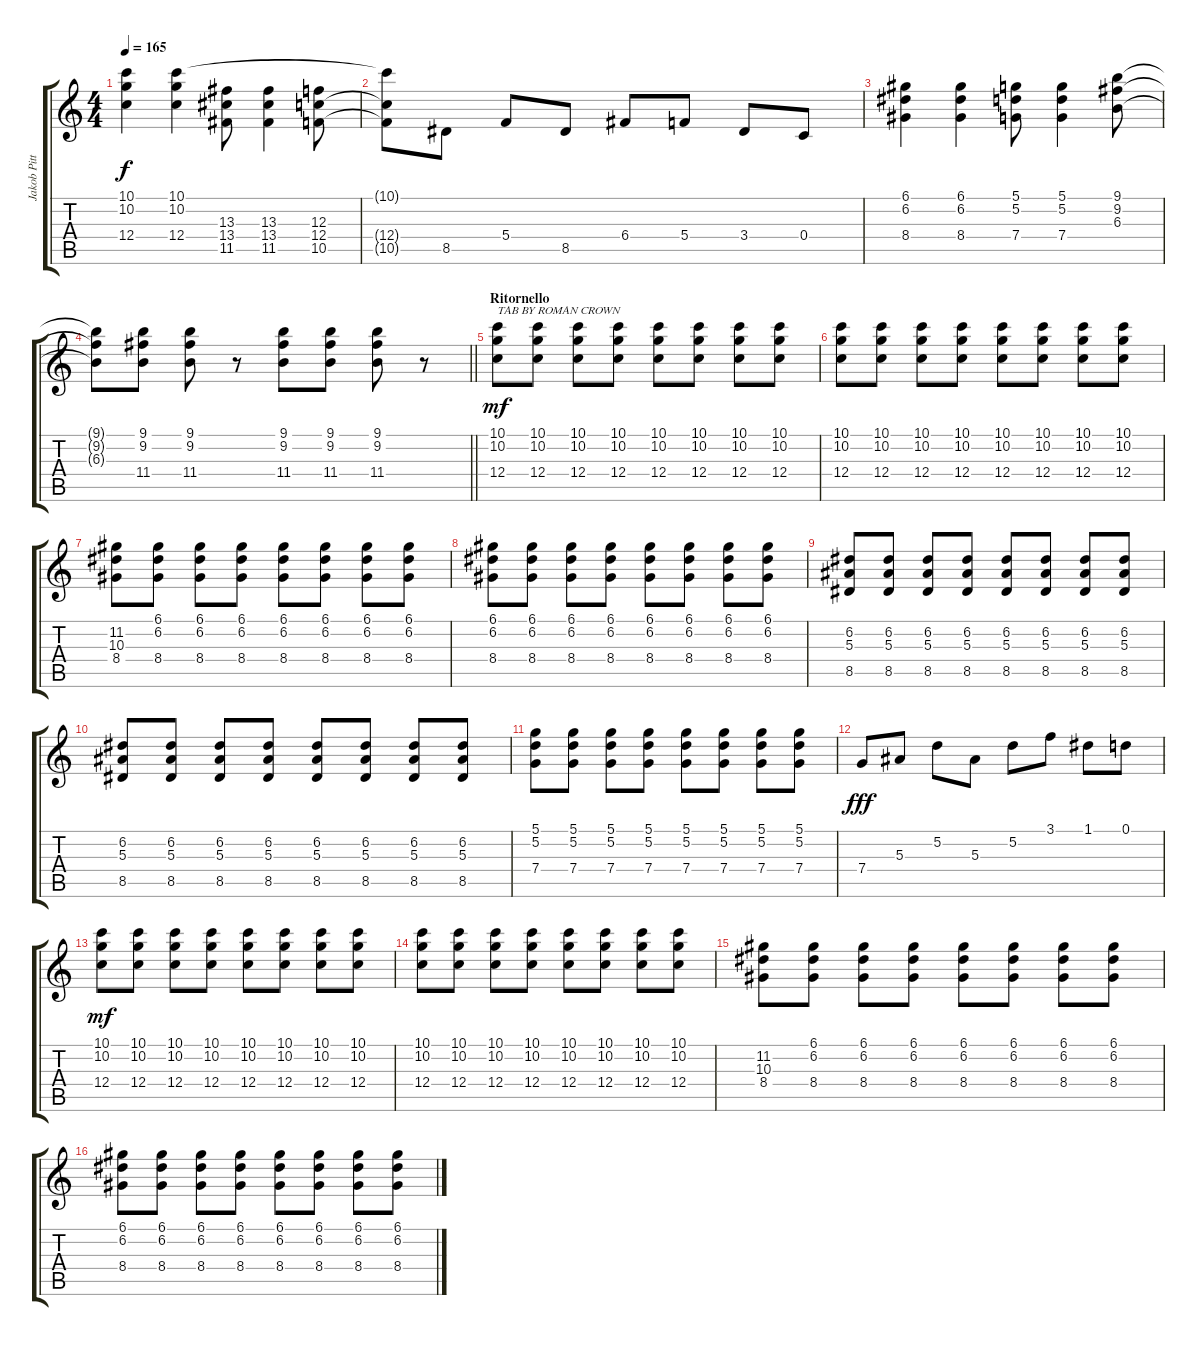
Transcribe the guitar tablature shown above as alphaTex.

\track ("Jakob Pitts (Jake)" "Jakob Pitt") {instrument overdrivenguitar}
\staff {score tabs}
\tuning (D4 A3 F3 C3 G2 C2) {hide}
\ts (4 4)
\tempo 165
\clef g2
\ks c
(10.1 10.2 12.4).4{dy f} (10.1 10.2 12.4).4 (13.3 13.4 11.5).8 (13.3 13.4 11.5).4 (12.3 12.4 10.5).8 |
(10.1{t} 12.4{t} 10.5{t}).8 8.5.8 5.4.8 8.5.8 6.4.8 5.4.8 3.4.8 0.4.8 |
(6.1 6.2 8.4).4 (6.1 6.2 8.4).4 (5.1 5.2 7.4).8 (5.1 5.2 7.4).4 (9.1 9.2 6.3).8 |
\barLineRight lightlight
(9.1{t} 9.2{t} 6.3{t}).8 (9.1 9.2 11.4).8 (9.1 9.2 11.4).8 r.8 (9.1 9.2 11.4).8 (9.1 9.2 11.4).8 (9.1 9.2 11.4).8 r.8 |
\section ("" "Ritornello")
(10.1 10.2 12.4).8{txt "TAB BY ROMAN CROWN" dy mf} (10.1 10.2 12.4).8 (10.1 10.2 12.4).8 (10.1 10.2 12.4).8 (10.1 10.2 12.4).8 (10.1 10.2 12.4).8 (10.1 10.2 12.4).8 (10.1 10.2 12.4).8 |
(10.1 10.2 12.4).8 (10.1 10.2 12.4).8 (10.1 10.2 12.4).8 (10.1 10.2 12.4).8 (10.1 10.2 12.4).8 (10.1 10.2 12.4).8 (10.1 10.2 12.4).8 (10.1 10.2 12.4).8 |
(11.2 10.3 8.4).8 (6.1 6.2 8.4).8 (6.1 6.2 8.4).8 (6.1 6.2 8.4).8 (6.1 6.2 8.4).8 (6.1 6.2 8.4).8 (6.1 6.2 8.4).8 (6.1 6.2 8.4).8 |
(6.1 6.2 8.4).8 (6.1 6.2 8.4).8 (6.1 6.2 8.4).8 (6.1 6.2 8.4).8 (6.1 6.2 8.4).8 (6.1 6.2 8.4).8 (6.1 6.2 8.4).8 (6.1 6.2 8.4).8 |
(6.2 5.3 8.5).8 (6.2 5.3 8.5).8 (6.2 5.3 8.5).8 (6.2 5.3 8.5).8 (6.2 5.3 8.5).8 (6.2 5.3 8.5).8 (6.2 5.3 8.5).8 (6.2 5.3 8.5).8 |
(6.2 5.3 8.5).8 (6.2 5.3 8.5).8 (6.2 5.3 8.5).8 (6.2 5.3 8.5).8 (6.2 5.3 8.5).8 (6.2 5.3 8.5).8 (6.2 5.3 8.5).8 (6.2 5.3 8.5).8 |
(5.1 5.2 7.4).8 (5.1 5.2 7.4).8 (5.1 5.2 7.4).8 (5.1 5.2 7.4).8 (5.1 5.2 7.4).8 (5.1 5.2 7.4).8 (5.1 5.2 7.4).8 (5.1 5.2 7.4).8 |
7.4.8{dy fff} 5.3.8 5.2.8 5.3.8 5.2.8 3.1.8 1.1.8 0.1.8 |
(10.1 10.2 12.4).8{dy mf} (10.1 10.2 12.4).8 (10.1 10.2 12.4).8 (10.1 10.2 12.4).8 (10.1 10.2 12.4).8 (10.1 10.2 12.4).8 (10.1 10.2 12.4).8 (10.1 10.2 12.4).8 |
(10.1 10.2 12.4).8 (10.1 10.2 12.4).8 (10.1 10.2 12.4).8 (10.1 10.2 12.4).8 (10.1 10.2 12.4).8 (10.1 10.2 12.4).8 (10.1 10.2 12.4).8 (10.1 10.2 12.4).8 |
(11.2 10.3 8.4).8 (6.1 6.2 8.4).8 (6.1 6.2 8.4).8 (6.1 6.2 8.4).8 (6.1 6.2 8.4).8 (6.1 6.2 8.4).8 (6.1 6.2 8.4).8 (6.1 6.2 8.4).8 |
(6.1 6.2 8.4).8 (6.1 6.2 8.4).8 (6.1 6.2 8.4).8 (6.1 6.2 8.4).8 (6.1 6.2 8.4).8 (6.1 6.2 8.4).8 (6.1 6.2 8.4).8 (6.1 6.2 8.4).8
